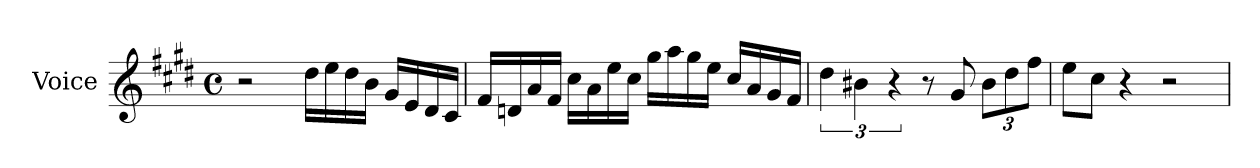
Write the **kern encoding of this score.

**kern
*part1
*staff1
*I"Voice
*I'Voice
*clefG2
*k[f#c#g#d#]
*M4/4
*met(c)
=1
2rcc
16dd#\LL
16ee\
16dd#\
16b\JJ
16g#/LL
16e/
16d#/
16c#/JJ
=2
16f#/LL
16dn/
16a/
16f#/JJ
16cc#\LL
16a\
16ee\
16cc#\JJ
16gg#\LL
16aa\
16gg#\
16ee\JJ
16cc#/LL
16a/
16g#/
16f#/JJ
=3
6dd#\
6b#X\
6r
8r
8g#/
12b#\L
12dd#\
12ff#\J
=4
8ee\L
8cc#\J
4r
2rcc
=
*-
